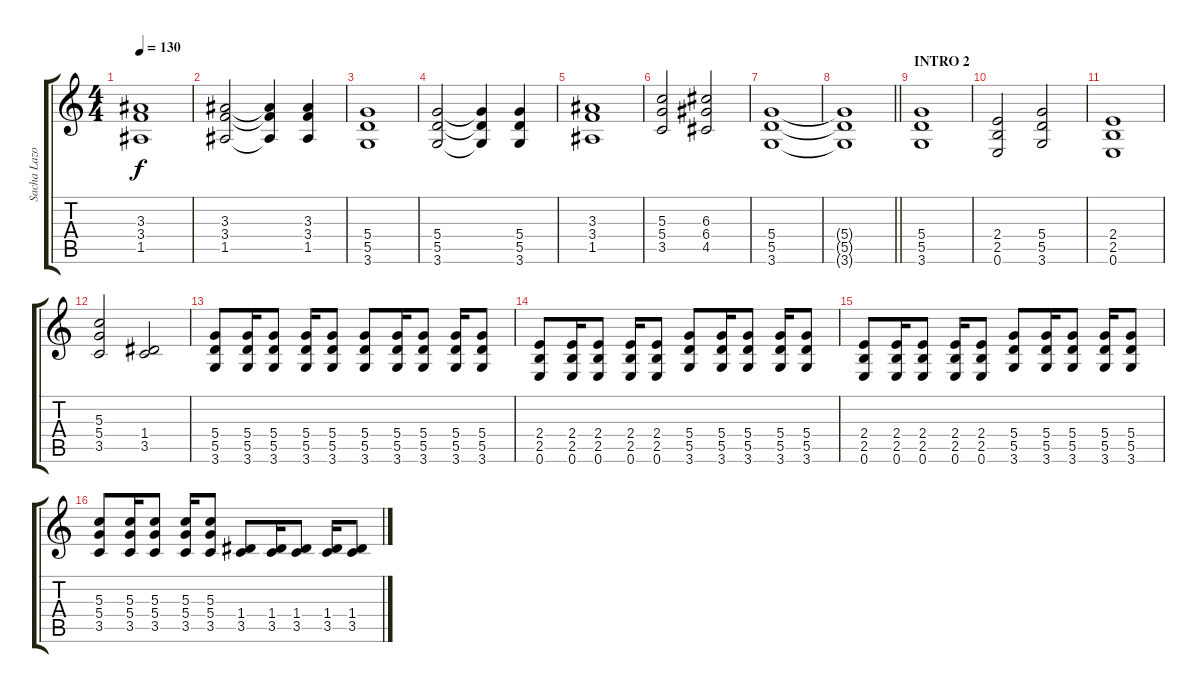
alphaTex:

\track ("Sacha Lazor" "Sacha Lazo") {instrument distortionguitar}
\staff {score tabs}
\tuning (E4 B3 G3 D3 A2 E2) {hide}
\ts (4 4)
\tempo 130
\clef g2
\ks c
(3.3 3.4 1.5).1{dy f} |
(3.3 3.4 1.5).2 (3.3{t} 3.4{t} 1.5{t}).4 (3.3 3.4 1.5).4 |
(5.4 5.5 3.6).1 |
(5.4 5.5 3.6).2 (5.4{t} 5.5{t} 3.6{t}).4 (5.4 5.5 3.6).4 |
(3.3 3.4 1.5).1 |
(5.3 5.4 3.5).2 (6.3 6.4 4.5).2 |
(5.4 5.5 3.6).1 |
\barLineRight lightlight
(5.4{t} 5.5{t} 3.6{t}).1 |
\section ("" "INTRO 2")
(5.4 5.5 3.6).1 |
(2.4 2.5 0.6).2 (5.4 5.5 3.6).2 |
(2.4 2.5 0.6).1 |
(5.3 5.4 3.5).2 (1.4 3.5).2 |
(5.4 5.5 3.6).8 (5.4 5.5 3.6).16 (5.4 5.5 3.6).8 (5.4 5.5 3.6).16 (5.4 5.5 3.6).8 (5.4 5.5 3.6).8 (5.4 5.5 3.6).16 (5.4 5.5 3.6).8 (5.4 5.5 3.6).16 (5.4 5.5 3.6).8 |
(2.4 2.5 0.6).8 (2.4 2.5 0.6).16 (2.4 2.5 0.6).8 (2.4 2.5 0.6).16 (2.4 2.5 0.6).8 (5.4 5.5 3.6).8 (5.4 5.5 3.6).16 (5.4 5.5 3.6).8 (5.4 5.5 3.6).16 (5.4 5.5 3.6).8 |
(2.4 2.5 0.6).8 (2.4 2.5 0.6).16 (2.4 2.5 0.6).8 (2.4 2.5 0.6).16 (2.4 2.5 0.6).8 (5.4 5.5 3.6).8 (5.4 5.5 3.6).16 (5.4 5.5 3.6).8 (5.4 5.5 3.6).16 (5.4 5.5 3.6).8 |
(5.3 5.4 3.5).8 (5.3 5.4 3.5).16 (5.3 5.4 3.5).8 (5.3 5.4 3.5).16 (5.3 5.4 3.5).8 (1.4 3.5).8 (1.4 3.5).16 (1.4 3.5).8 (1.4 3.5).16 (1.4 3.5).8
